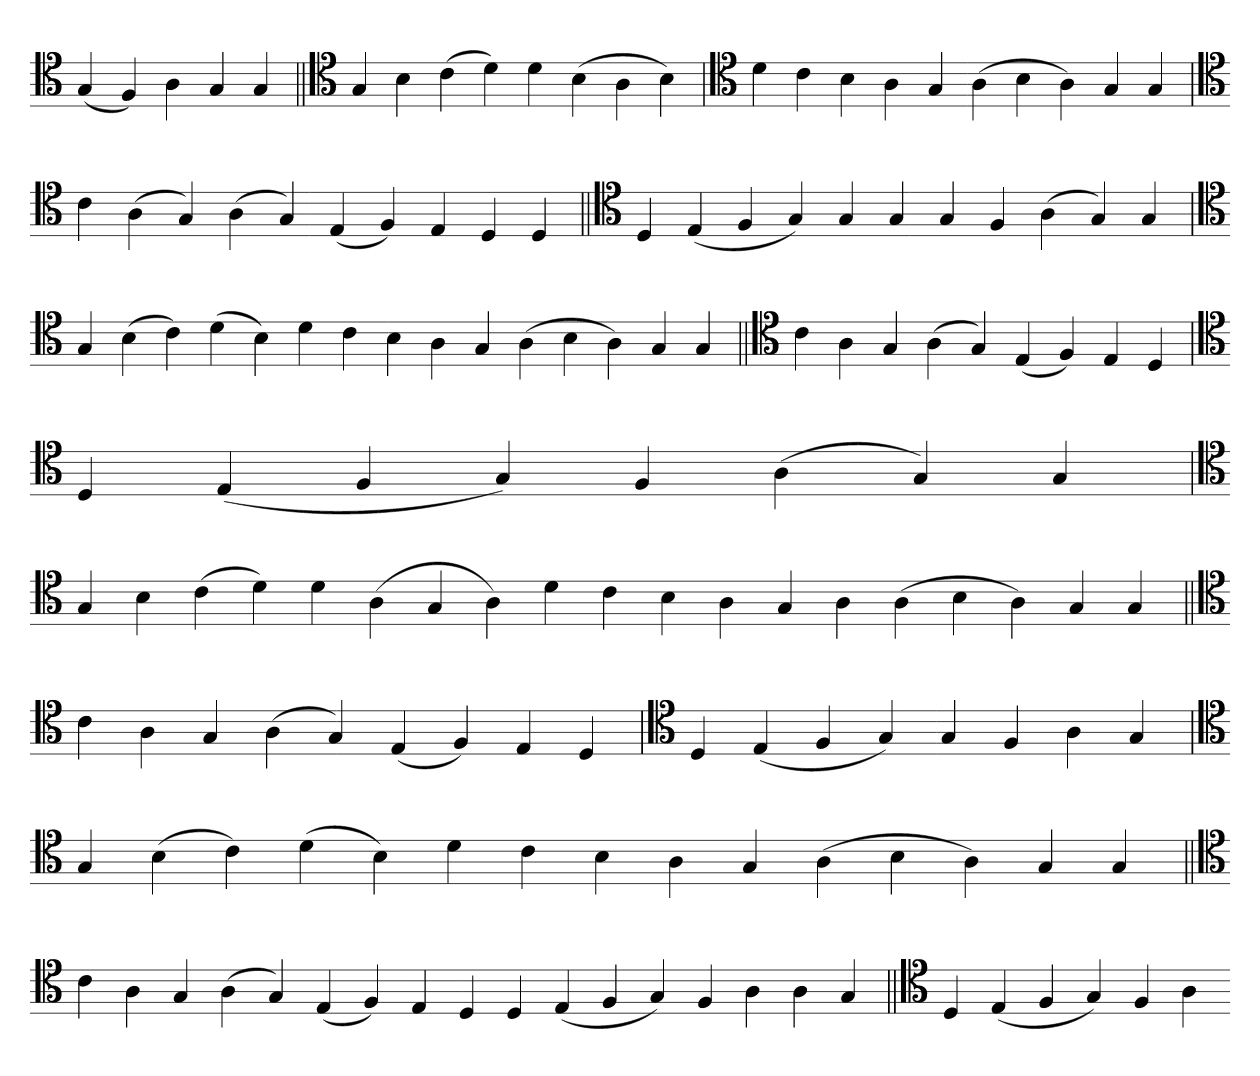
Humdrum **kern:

**kern
*part1
*staff1
*clefC4
=
(4G
4F)
4A
4G
4G
=||
*clefC4
4G
4B
(4c
4d)
4d
(4B
4A
4B)
=`
*clefC4
4d
4c
4B
4A
4G
(4A
4B
4A)
4G
4G
=`
*clefC4
4c
(4A
4G)
(4A
4G)
(4E
4F)
4E
4D
4D
=||
*clefC4
4D
(4E
4F
4G)
4G
4G
4G
4F
(4A
4G)
4G
=`
*clefC4
4G
(4B
4c)
(4d
4B)
4d
4c
4B
4A
4G
(4A
4B
4A)
4G
4G
=||
*clefC4
4c
4A
4G
(4A
4G)
(4E
4F)
4E
4D
=`
*clefC4
4D
(4E
4F
4G)
4F
(4A
4G)
4G
=`
*clefC4
4G
4B
(4c
4d)
4d
(4A
4G
4A)
4d
4c
4B
4A
4G
4A
(4A
4B
4A)
4G
4G
=||
*clefC4
4c
4A
4G
(4A
4G)
(4E
4F)
4E
4D
=`
*clefC4
4D
(4E
4F
4G)
4G
4F
4A
4G
=`
*clefC4
4G
(4B
4c)
(4d
4B)
4d
4c
4B
4A
4G
(4A
4B
4A)
4G
4G
=||
*clefC4
4c
4A
4G
(4A
4G)
(4E
4F)
4E
4D
4D
(4E
4F
4G)
4F
4A
4A
4G
=||
*clefC4
4D
(4E
4F
4G)
4F
4A
=-
*-
